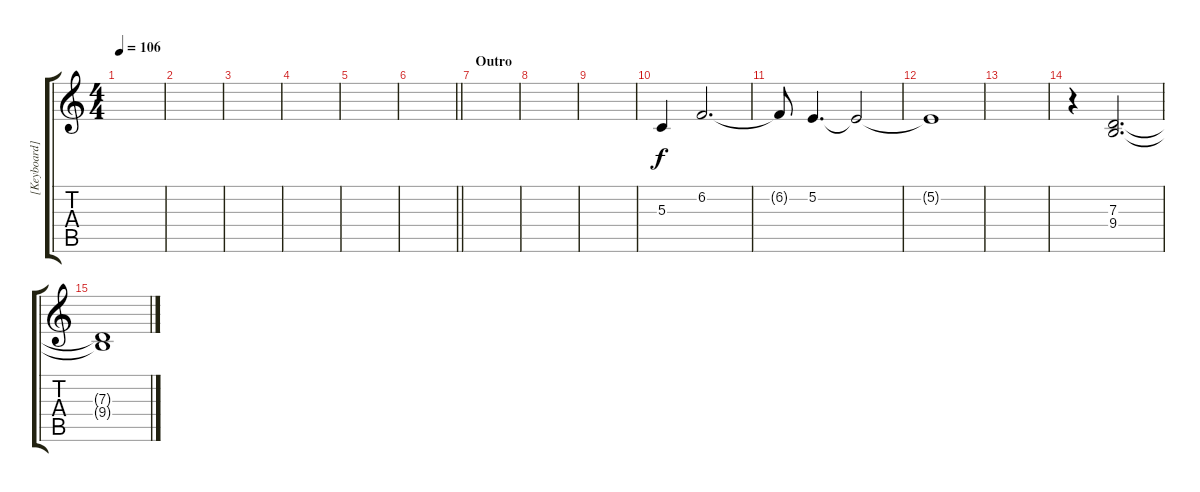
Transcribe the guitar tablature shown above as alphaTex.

\track ("[Keyboard]" "[Keyboard]") {instrument pad5bowed}
\staff {score tabs}
\tuning (E4 B3 G3 D3 A2 E2) {hide}
\ts (4 4)
\tempo 106
\clef g2
\ks c
|
|
|
|
|
\barLineRight lightlight
|
\section ("" "Outro")
|
|
|
5.3.4 6.2.2{d} |
6.2{t}.8 5.2.4{d} 5.2{t}.2 |
5.2{t}.1 |
|
r.4 (7.3 9.4).2{d} |
(7.3{t} 9.4{t}).1
